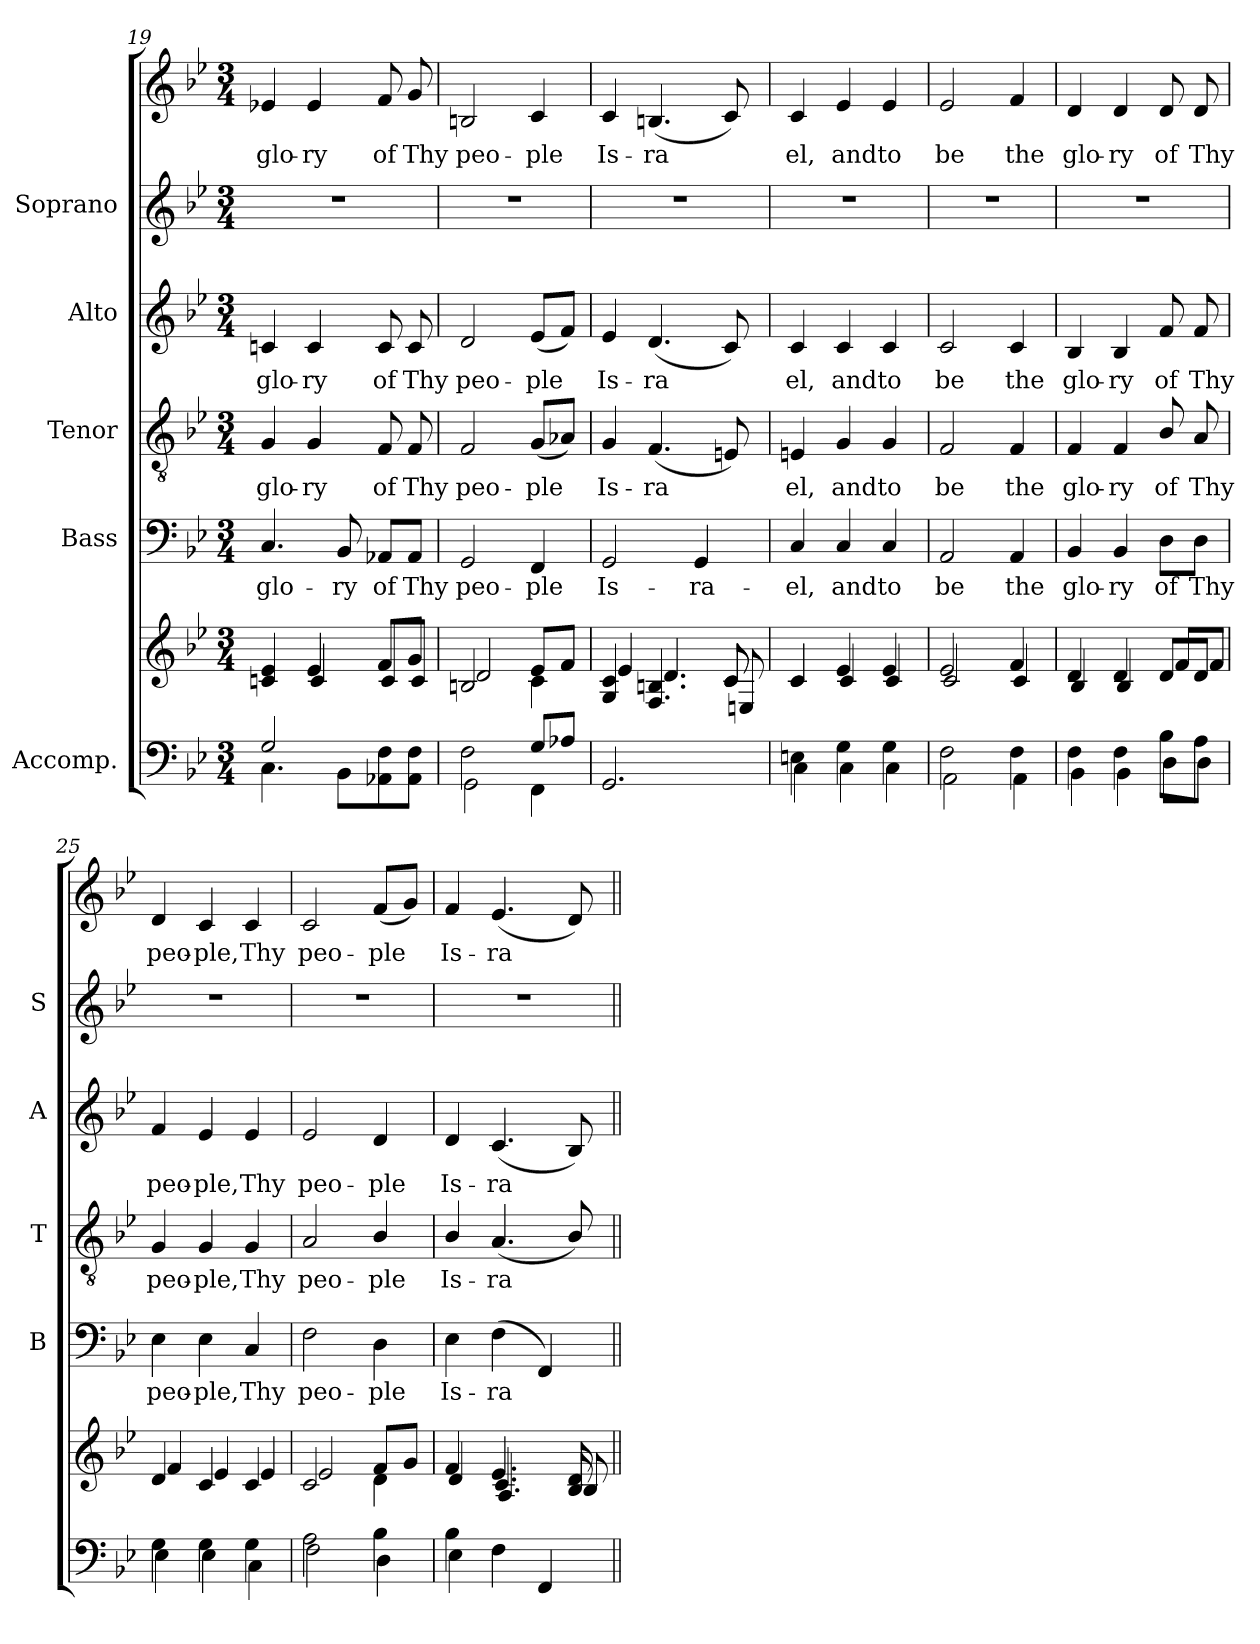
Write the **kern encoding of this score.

**kern	**kern	**kern	**text	**kern	**text	**kern	**text	**kern	**kern	**text
*part5	*part5	*part4	*part4	*part3	*part3	*part2	*part2	*part1	*part1	*part1
*staff7	*staff6	*staff5	*staff5	*staff4	*staff4	*staff3	*staff3	*staff2	*staff1	*staff1
*I"Accomp.	*	*I"Bass	*	*I"Tenor	*	*I"Alto	*	*I"Soprano	*	*
*	*	*I'B	*	*I'T	*	*I'A	*	*I'S	*	*
*clefF4	*clefG2	*clefF4	*	*clefGv2	*	*clefG2	*	*clefG2	*clefG2	*
*k[b-e-]	*k[b-e-]	*k[b-e-]	*	*k[b-e-]	*	*k[b-e-]	*	*k[b-e-]	*k[b-e-]	*
*B-:	*B-:	*B-:	*	*B-:	*	*B-:	*	*B-:	*B-:	*
*M3/4	*M3/4	*M3/4	*	*M3/4	*	*M3/4	*	*M3/4	*M3/4	*
=19	=19	=19	=19	=19	=19	=19	=19	=19	=19	=19
*^	*^	*	*	*	*	*	*	*	*	*
!	!	!	!	!	!LO:LY:b	!	!LO:LY:b	!	!LO:LY:b	!	!	!LO:LY:b
2G/	4.C\	4ryy	4cni/ 4e-i/	4.C/	glo-	4G/	glo-	4cn/	glo-	2.r	4e-X/	glo-
!	!	!	!	!	!	!	!LO:LY:b	!	!LO:LY:b	!	!	!LO:LY:b
.	.	4e-/	4c/	.	.	4G/	-ry	4c/	-ry	.	4e-/	-ry
!	!	!	!	!	!LO:LY:b	!	!	!	!	!	!	!
.	8BB-\L	.	.	8BB-/	-ry	.	.	.	.	.	.	.
!	!	!	!	!	!LO:LY:b	!	!LO:LY:b	!	!LO:LY:b	!	!	!LO:LY:b
4ryy	8AA-X\ 8F\	8f/L	8c/L	8AA-X/L	of	8F/	of	8c/	of	.	8f/	of
!	!	!	!	!	!LO:LY:b	!	!LO:LY:b	!	!LO:LY:b	!	!	!LO:LY:b
.	8AA-\ 8F\J	8g/J	8c/J	8AA-/J	Thy	8F/	Thy	8c/	Thy	.	8g/	Thy
=20	=20	=20	=20	=20	=20	=20	=20	=20	=20	=20	=20	=20
!	!	!	!	!	!LO:LY:b	!	!LO:LY:b	!	!LO:LY:b	!	!	!LO:LY:b
2F\	2GG\	2Bn/	2d/	2GG/	peo-	2F/	peo-	2d/	peo-	2.r	2Bn/	peo-
!	!	!	!	!	!LO:LY:b	!	!LO:LY:b	!	!LO:LY:b	!	!	!LO:LY:b
8G/L	4FF\	4c\	8e-/L	4FF/	-ple	(<8G/L	-ple	(<8e-/L	-ple	.	4c/	-ple
8A-X/J	.	.	8f/J	.	.	8A-X/J)	.	8f/J)	.	.	.	.
*v	*v	*	*	*	*	*	*	*	*	*	*	*
=21	=21	=21	=21	=21	=21	=21	=21	=21	=21	=21	=21
*	*	*^	*	*	*	*	*	*	*	*	*
!	!	!	!	!	!LO:LY:b	!	!LO:LY:b	!	!LO:LY:b	!	!	!LO:LY:b
2.GG/	4c/	4e-/	4G/	2GG/	Is-	4G/	Is-	4e-/	Is-	2.r	4c/	Is-
!	!	!	!	!	!	!	!LO:LY:b	!	!LO:LY:b	!	!	!LO:LY:b
.	4.Bn/	4.d/	4.F/	.	.	(<4.F/	-ra­	(<4.d/	-ra­	.	(<4.Bn/	-ra­
!	!	!	!	!	!LO:LY:b	!	!	!	!	!	!	!
.	.	.	.	4GG/	-ra-	.	.	.	.	.	.	.
.	8c/	8c/	8En/	.	.	8En/)	.	8c/)	.	.	8c/)	.
=22	=22	=22	=22	=22	=22	=22	=22	=22	=22	=22	=22	=22
*^	*	*	*	*	*	*	*	*	*	*	*	*
!	!	!	!	!	!	!LO:LY:b	!	!LO:LY:b	!	!LO:LY:b	!	!	!LO:LY:b
*	*	*	*v	*v	*	*	*	*	*	*	*	*	*
4En\	4C\	4c/	4c/	4C/	-el,	4En/	el,	4c/	el,	2.r	4c/	el,
!	!	!	!	!	!LO:LY:b	!	!LO:LY:b	!	!LO:LY:b	!	!	!LO:LY:b
4G\	4C\	4e-/	4c/	4C/	and	4G/	and	4c/	and	.	4e-/	and
!	!	!	!	!	!LO:LY:b	!	!LO:LY:b	!	!LO:LY:b	!	!	!LO:LY:b
4G\	4C\	4e-/	4c/	4C/	to	4G/	to	4c/	to	.	4e-/	to
=23	=23	=23	=23	=23	=23	=23	=23	=23	=23	=23	=23	=23
!	!	!	!	!	!LO:LY:b	!	!LO:LY:b	!	!LO:LY:b	!	!	!LO:LY:b
2F\	2AA\	2e-/	2c/	2AA/	be	2F/	be	2c/	be	2.r	2e-/	be
!	!	!	!	!	!LO:LY:b	!	!LO:LY:b	!	!LO:LY:b	!	!	!LO:LY:b
4F\	4AA\	4f/	4c/	4AA/	the	4F/	the	4c/	the	.	4f/	the
!!LO:PB:g=z
=24	=24	=24	=24	=24	=24	=24	=24	=24	=24	=24	=24	=24
!	!	!	!	!	!LO:LY:b	!	!LO:LY:b	!	!LO:LY:b	!	!	!LO:LY:b
4F\	4BB-\	4d/	4B-/	4BB-/	glo-	4F/	glo-	4B-/	glo-	2.r	4d/	glo-
!	!	!	!	!	!LO:LY:b	!	!LO:LY:b	!	!LO:LY:b	!	!	!LO:LY:b
4F\	4BB-\	4d/	4B-/	4BB-/	-ry	4F/	-ry	4B-/	-ry	.	4d/	-ry
!	!	!	!	!	!LO:LY:b	!	!LO:LY:b	!	!LO:LY:b	!	!	!LO:LY:b
8B-\L	8D\L	8d/L	8f/L	8D\L	of	8B-/	of	8f/	of	.	8d/	of
!	!	!	!	!	!LO:LY:b	!	!LO:LY:b	!	!LO:LY:b	!	!	!LO:LY:b
8A\J	8D\J	8d/J	8f/J	8D\J	Thy	8A/	Thy	8f/	Thy	.	8d/	Thy
=25	=25	=25	=25	=25	=25	=25	=25	=25	=25	=25	=25	=25
!	!	!	!	!	!LO:LY:b	!	!LO:LY:b	!	!LO:LY:b	!	!	!LO:LY:b
4G\	4E-\	4d/	4f/	4E-\	peo-	4G/	peo-	4f/	peo-	2.r	4d/	peo-
!	!	!	!	!	!LO:LY:b	!	!LO:LY:b	!	!LO:LY:b	!	!	!LO:LY:b
4G\	4E-\	4c/	4e-/	4E-\	-ple,	4G/	-ple,	4e-/	-ple,	.	4c/	-ple,
!	!	!	!	!	!LO:LY:b	!	!LO:LY:b	!	!LO:LY:b	!	!	!LO:LY:b
4G\	4C\	4c/	4e-/	4C/	Thy	4G/	Thy	4e-/	Thy	.	4c/	Thy
=26	=26	=26	=26	=26	=26	=26	=26	=26	=26	=26	=26	=26
!	!	!	!	!	!LO:LY:b	!	!LO:LY:b	!	!LO:LY:b	!	!	!LO:LY:b
2A\	2F\	2c/	2e-/	2F\	peo-	2A/	peo-	2e-/	peo-	2.r	2c/	peo-
!	!	!	!	!	!LO:LY:b	!	!LO:LY:b	!	!LO:LY:b	!	!	!LO:LY:b
4B-\	4D\	8f/L	4d\	4D\	-ple	4B-/	-ple	4d/	-ple	.	(<8f/L	-ple
.	.	8g/J	.	.	.	.	.	.	.	.	8g/J)	.
=27	=27	=27	=27	=27	=27	=27	=27	=27	=27	=27	=27	=27
*	*	*	*^	*	*	*	*	*	*	*	*	*
!	!	!	!	!	!	!LO:LY:b	!	!LO:LY:b	!	!LO:LY:b	!	!	!LO:LY:b
4B-\	4E-\	4f/	4d/	4ryy	4E-\	Is-	4B-/	Is-	4d/	Is-	2.r	4f/	Is-
!	!	!	!	!	!	!LO:LY:b	!	!LO:LY:b	!	!LO:LY:b	!	!	!LO:LY:b
2ryy	4F\	4.e-/	4.c/	4.A/	(>4F\	-ra­	(<4.A/	-ra­	(<4.c/	-ra­	.	(<4.e-/	-ra­
.	4FF/	.	.	.	4FF/)	.	.	.	.	.	.	.	.
.	.	8d/	8B-/	8B-/	.	.	8B-/)	.	8B-/)	.	.	8d/)	.
*v	*v	*	*	*	*	*	*	*	*	*	*	*	*
*	*v	*v	*v	*	*	*	*	*	*	*	*	*
=||	=||	=||	=||	=||	=||	=||	=||	=||	=||	=||
*-	*-	*-	*-	*-	*-	*-	*-	*-	*-	*-
